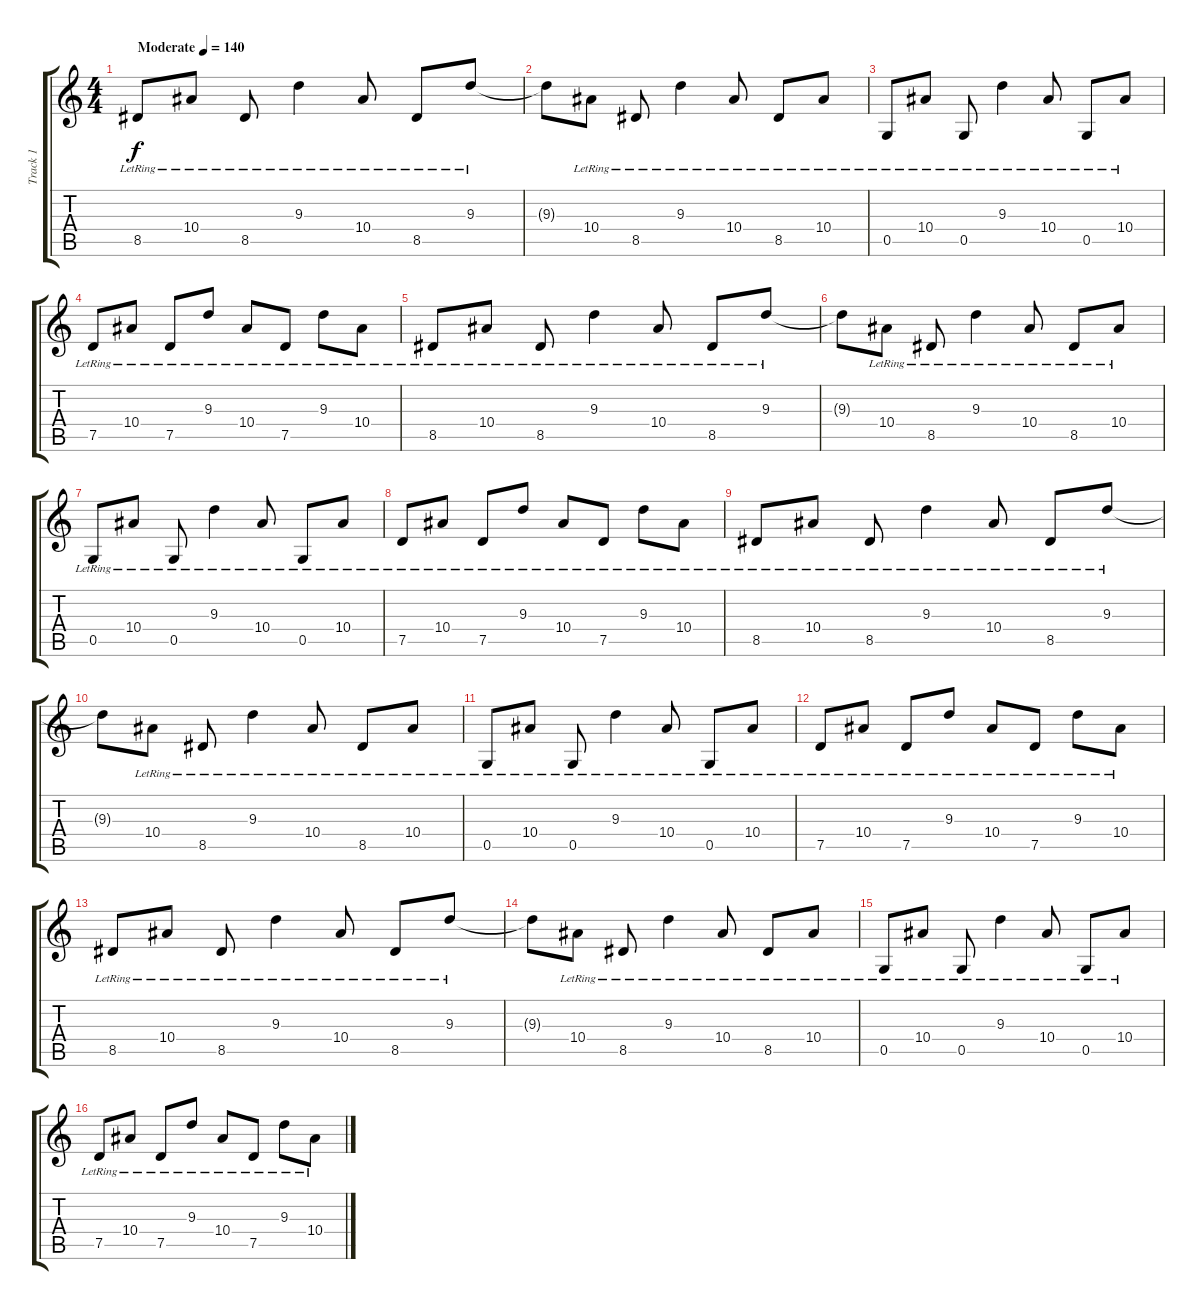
\track ("Track 1" "Track 1") {instrument acousticguitarsteel}
\staff {score tabs}
\tuning (D4 A3 F3 C3 G2 C2) {hide}
\ts (4 4)
\tempo (140 "Moderate")
\clef g2
\ks c
8.5{lr}.8{dy f instrument acousticguitarsteel} 10.4{lr}.8 8.5{lr}.8 9.3{lr}.4 10.4{lr}.8 8.5{lr}.8 9.3{lr}.8 |
9.3{t}.8 10.4{lr}.8 8.5{lr}.8 9.3{lr}.4 10.4{lr}.8 8.5{lr}.8 10.4{lr}.8 |
0.5{lr}.8 10.4{lr}.8 0.5{lr}.8 9.3{lr}.4 10.4{lr}.8 0.5{lr}.8 10.4{lr}.8 |
7.5{lr}.8 10.4{lr}.8 7.5{lr}.8 9.3{lr}.8 10.4{lr}.8 7.5{lr}.8 9.3{lr}.8 10.4{lr}.8 |
8.5{lr}.8 10.4{lr}.8 8.5{lr}.8 9.3{lr}.4 10.4{lr}.8 8.5{lr}.8 9.3{lr}.8 |
9.3{t}.8 10.4{lr}.8 8.5{lr}.8 9.3{lr}.4 10.4{lr}.8 8.5{lr}.8 10.4{lr}.8 |
0.5{lr}.8 10.4{lr}.8 0.5{lr}.8 9.3{lr}.4 10.4{lr}.8 0.5{lr}.8 10.4{lr}.8 |
7.5{lr}.8 10.4{lr}.8 7.5{lr}.8 9.3{lr}.8 10.4{lr}.8 7.5{lr}.8 9.3{lr}.8 10.4{lr}.8 |
8.5{lr}.8 10.4{lr}.8 8.5{lr}.8 9.3{lr}.4 10.4{lr}.8 8.5{lr}.8 9.3{lr}.8 |
9.3{t}.8 10.4{lr}.8 8.5{lr}.8 9.3{lr}.4 10.4{lr}.8 8.5{lr}.8 10.4{lr}.8 |
0.5{lr}.8 10.4{lr}.8 0.5{lr}.8 9.3{lr}.4 10.4{lr}.8 0.5{lr}.8 10.4{lr}.8 |
7.5{lr}.8 10.4{lr}.8 7.5{lr}.8 9.3{lr}.8 10.4{lr}.8 7.5{lr}.8 9.3{lr}.8 10.4{lr}.8 |
8.5{lr}.8 10.4{lr}.8 8.5{lr}.8 9.3{lr}.4 10.4{lr}.8 8.5{lr}.8 9.3{lr}.8 |
9.3{t}.8 10.4{lr}.8 8.5{lr}.8 9.3{lr}.4 10.4{lr}.8 8.5{lr}.8 10.4{lr}.8 |
0.5{lr}.8 10.4{lr}.8 0.5{lr}.8 9.3{lr}.4 10.4{lr}.8 0.5{lr}.8 10.4{lr}.8 |
7.5{lr}.8 10.4{lr}.8 7.5{lr}.8 9.3{lr}.8 10.4{lr}.8 7.5{lr}.8 9.3{lr}.8 10.4{lr}.8
